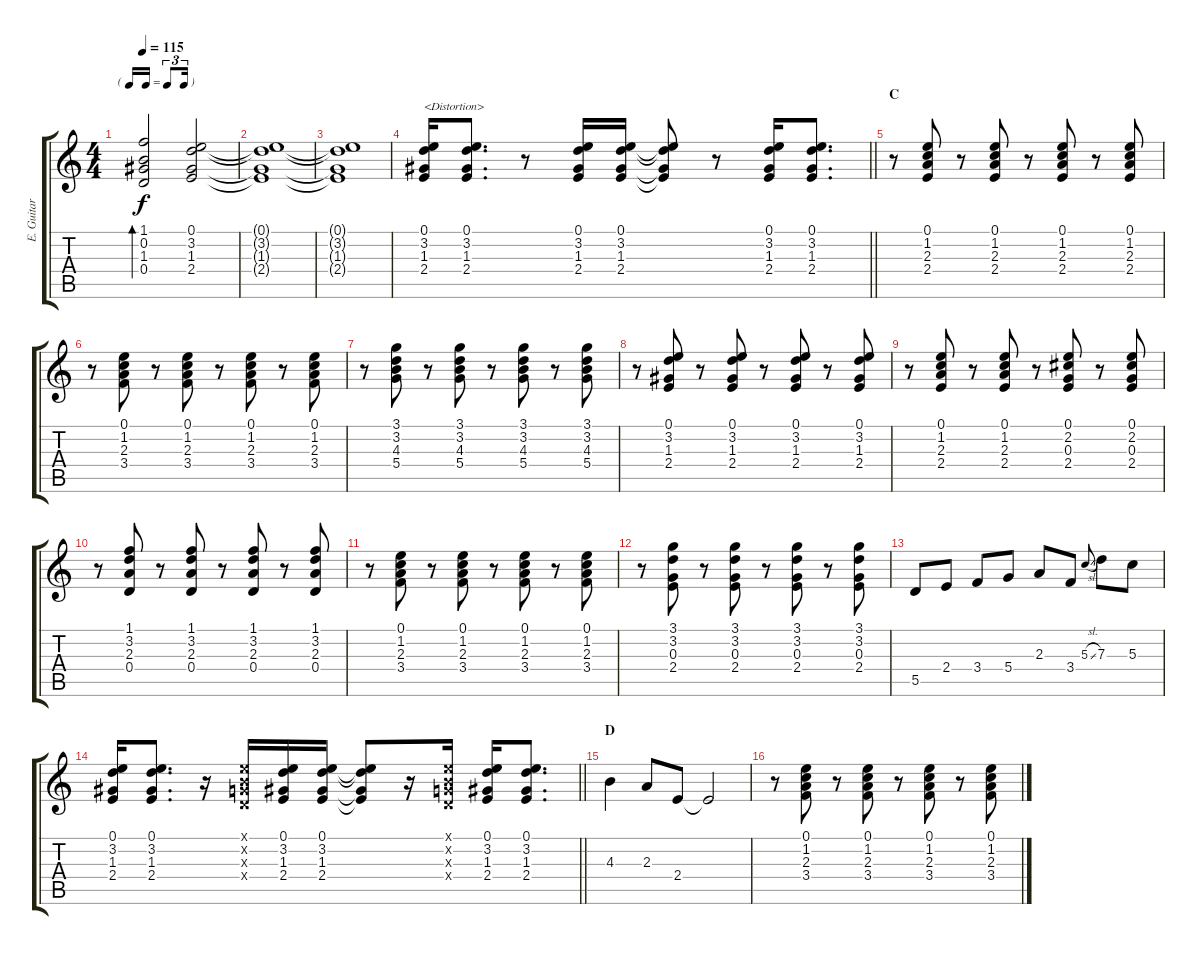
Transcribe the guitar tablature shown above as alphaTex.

\track ("E. Guitar II" "E. Guitar ") {instrument electricguitarjazz}
\staff {score tabs}
\tuning (E4 B3 G3 D3 A2 E2) {hide}
\ts (4 4)
\tf triplet16th
\tempo 115
\clef g2
\ks c
(1.1 0.2 1.3 0.4).2{bd 120 dy f} (0.1 3.2 1.3 2.4).2 |
(0.1{t} 3.2{t} 1.3{t} 2.4{t}).1 |
(0.1{t} 3.2{t} 1.3{t} 2.4{t}).1 |
\barLineRight lightlight
(0.1 3.2 1.3 2.4).16{txt "<Distortion>" instrument overdrivenguitar} (0.1 3.2 1.3 2.4).8{d} r.8 (0.1 3.2 1.3 2.4).16 (0.1 3.2 1.3 2.4).16 (0.1{t} 3.2{t} 1.3{t} 2.4{t}).8 r.8 (0.1 3.2 1.3 2.4).16 (0.1 3.2 1.3 2.4).8{d} |
\section ("" "C")
r.8 (0.1 1.2 2.3 2.4).8 r.8 (0.1 1.2 2.3 2.4).8 r.8 (0.1 1.2 2.3 2.4).8 r.8 (0.1 1.2 2.3 2.4).8 |
r.8 (0.1 1.2 2.3 3.4).8 r.8 (0.1 1.2 2.3 3.4).8 r.8 (0.1 1.2 2.3 3.4).8 r.8 (0.1 1.2 2.3 3.4).8 |
r.8 (3.1 3.2 4.3 5.4).8 r.8 (3.1 3.2 4.3 5.4).8 r.8 (3.1 3.2 4.3 5.4).8 r.8 (3.1 3.2 4.3 5.4).8 |
r.8 (0.1 3.2 1.3 2.4).8 r.8 (0.1 3.2 1.3 2.4).8 r.8 (0.1 3.2 1.3 2.4).8 r.8 (0.1 3.2 1.3 2.4).8 |
r.8 (0.1 1.2 2.3 2.4).8 r.8 (0.1 1.2 2.3 2.4).8 r.8 (0.1 2.2 0.3 2.4).8 r.8 (0.1 2.2 0.3 2.4).8 |
r.8 (1.1 3.2 2.3 0.4).8 r.8 (1.1 3.2 2.3 0.4).8 r.8 (1.1 3.2 2.3 0.4).8 r.8 (1.1 3.2 2.3 0.4).8 |
r.8 (0.1 1.2 2.3 3.4).8 r.8 (0.1 1.2 2.3 3.4).8 r.8 (0.1 1.2 2.3 3.4).8 r.8 (0.1 1.2 2.3 3.4).8 |
r.8 (3.1 3.2 0.3 2.4).8 r.8 (3.1 3.2 0.3 2.4).8 r.8 (3.1 3.2 0.3 2.4).8 r.8 (3.1 3.2 0.3 2.4).8 |
5.5.8 2.4.8 3.4.8 5.4.8 2.3.8 3.4.8 5.3{sl}.8{gr onbeat} 7.3.8 5.3.8 |
\barLineRight lightlight
(0.1 3.2 1.3 2.4).16 (0.1 3.2 1.3 2.4).8{d} r.16 (0.1{x} 0.2{x} 0.3{x} 0.4{x}).16 (0.1 3.2 1.3 2.4).16 (0.1 3.2 1.3 2.4).16 (0.1{t} 3.2{t} 1.3{t} 2.4{t}).8 r.16 (0.1{x} 0.2{x} 0.3{x} 0.4{x}).16 (0.1 3.2 1.3 2.4).16 (0.1 3.2 1.3 2.4).8{d} |
\section ("" "D")
4.3.4 2.3.8 2.4.8 2.4{t}.2 |
r.8 (0.1 1.2 2.3 3.4).8 r.8 (0.1 1.2 2.3 3.4).8 r.8 (0.1 1.2 2.3 3.4).8 r.8 (0.1 1.2 2.3 3.4).8
